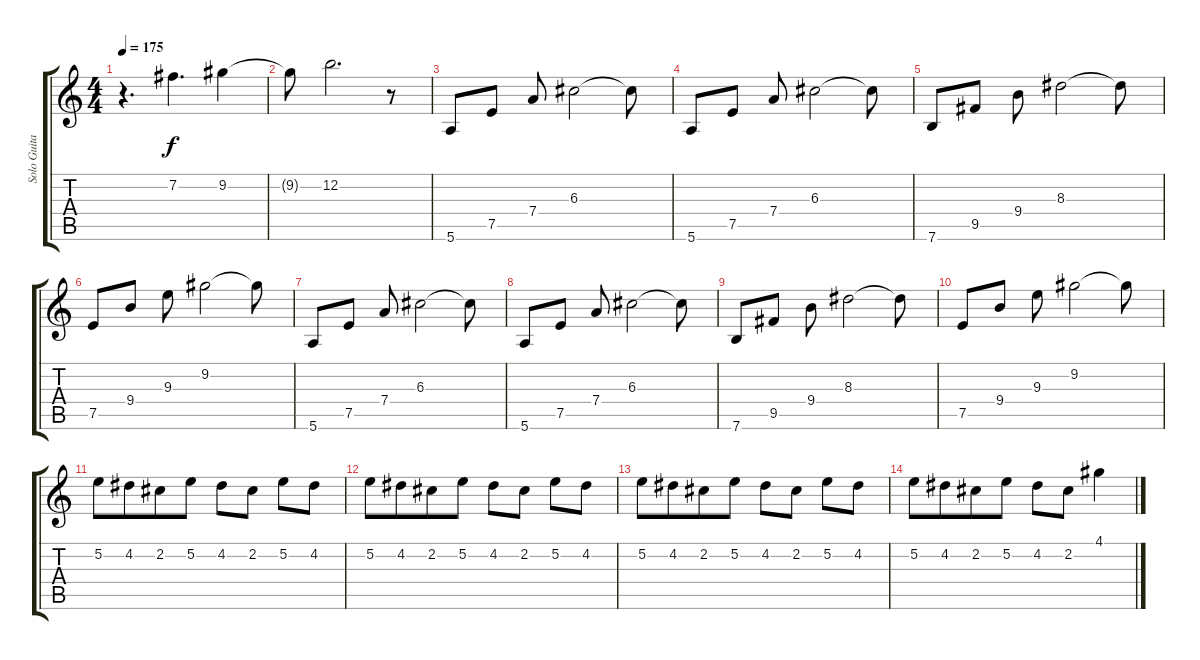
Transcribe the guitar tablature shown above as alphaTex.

\track ("Solo Guitar" "Solo Guita") {instrument distortionguitar}
\staff {score tabs}
\tuning (E4 B3 G3 D3 A2 E2) {hide}
\ts (4 4)
\tempo 175
\clef g2
\ks c
r.4{d dy f} 7.2.4{d} 9.2.4 |
9.2{t}.8 12.2.2{d} r.8 |
5.6.8 7.5.8 7.4.8 6.3.2 6.3{t}.8 |
5.6.8 7.5.8 7.4.8 6.3.2 6.3{t}.8 |
7.6.8 9.5.8 9.4.8 8.3.2 8.3{t}.8 |
7.5.8 9.4.8 9.3.8 9.2.2 9.2{t}.8 |
5.6.8 7.5.8 7.4.8 6.3.2 6.3{t}.8 |
5.6.8 7.5.8 7.4.8 6.3.2 6.3{t}.8 |
7.6.8 9.5.8 9.4.8 8.3.2 8.3{t}.8 |
7.5.8 9.4.8 9.3.8 9.2.2 9.2{t}.8 |
5.2.8 4.2.8{beam merge} 2.2.8 5.2.8 4.2.8{beam merge} 2.2.8 5.2.8 4.2.8 |
5.2.8 4.2.8{beam merge} 2.2.8 5.2.8 4.2.8{beam merge} 2.2.8 5.2.8 4.2.8 |
5.2.8 4.2.8{beam merge} 2.2.8 5.2.8 4.2.8{beam merge} 2.2.8 5.2.8 4.2.8 |
5.2.8 4.2.8{beam merge} 2.2.8 5.2.8 4.2.8{beam merge} 2.2.8 4.1.4
